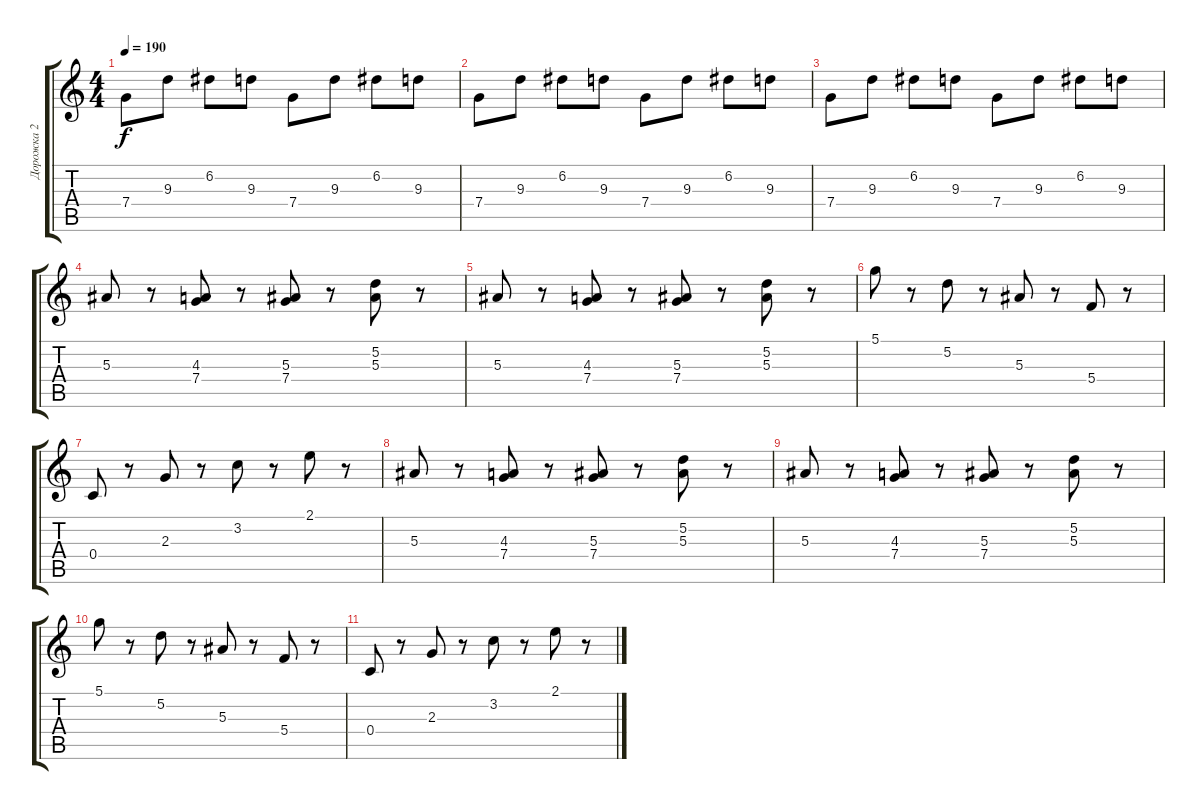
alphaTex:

\track ("Дорожка 2" "Дорожка 2") {instrument distortionguitar}
\staff {score tabs}
\tuning (D4 A3 F3 C3 G2 D2) {hide}
\ts (4 4)
\tempo 190
\clef g2
\ks c
7.4.8{dy f} 9.3.8 6.2.8 9.3.8 7.4.8 9.3.8 6.2.8 9.3.8 |
7.4.8 9.3.8 6.2.8 9.3.8 7.4.8 9.3.8 6.2.8 9.3.8 |
7.4.8 9.3.8 6.2.8 9.3.8 7.4.8 9.3.8 6.2.8 9.3.8 |
5.3.8 r.8 (4.3 7.4).8 r.8 (5.3 7.4).8 r.8 (5.2 5.3).8 r.8 |
5.3.8 r.8 (4.3 7.4).8 r.8 (5.3 7.4).8 r.8 (5.2 5.3).8 r.8 |
5.1.8 r.8 5.2.8 r.8 5.3.8 r.8 5.4.8 r.8 |
0.4.8 r.8 2.3.8 r.8 3.2.8 r.8 2.1.8 r.8 |
5.3.8 r.8 (4.3 7.4).8 r.8 (5.3 7.4).8 r.8 (5.2 5.3).8 r.8 |
5.3.8 r.8 (4.3 7.4).8 r.8 (5.3 7.4).8 r.8 (5.2 5.3).8 r.8 |
5.1.8 r.8 5.2.8 r.8 5.3.8 r.8 5.4.8 r.8 |
0.4.8 r.8 2.3.8 r.8 3.2.8 r.8 2.1.8 r.8
